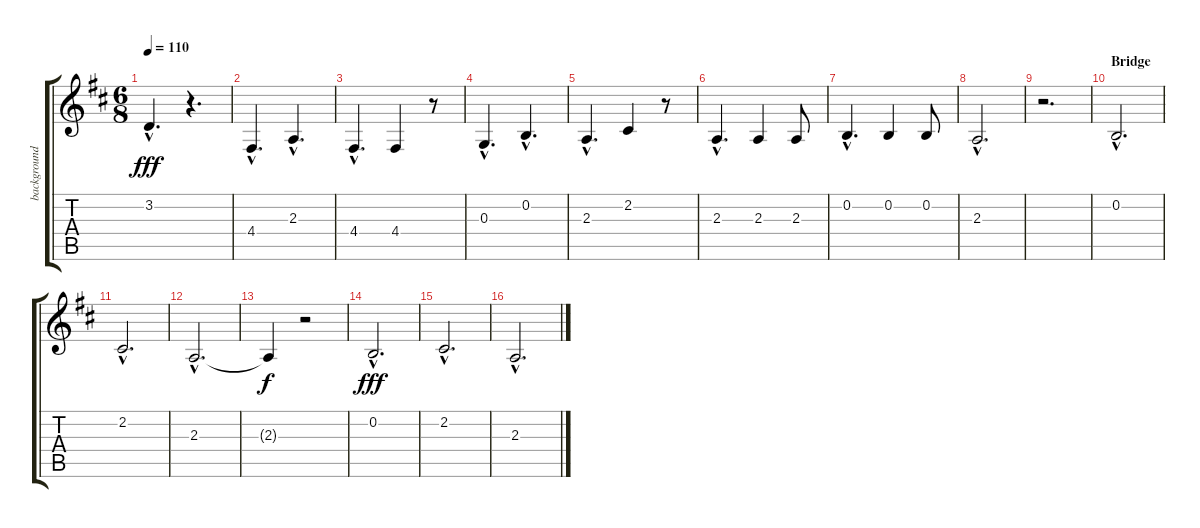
\track ("background vocals" "background") {instrument choiraahs}
\staff {score tabs}
\tuning (E4 B3 G3 D3 A2 E2) {hide}
\ts (6 8)
\tempo 110
\clef g2
\ks d
3.2{hac}.4{d dy fff} r.4{d} |
4.4{hac}.4{d} 2.3{hac}.4{d} |
4.4{hac}.4{d} 4.4.4 r.8 |
0.3{hac}.4{d} 0.2{hac}.4{d} |
2.3{hac}.4{d} 2.2.4 r.8 |
2.3{hac}.4{d} 2.3.4 2.3.8 |
0.2{hac}.4{d} 0.2.4 0.2.8 |
2.3{hac}.2{d} |
r.2{d} |
\section ("" "Bridge")
0.2{hac}.2{d} |
2.2{hac}.2{d} |
2.3{hac}.2{d} |
2.3{t}.4{dy f} r.2 |
0.2{hac}.2{d dy fff} |
2.2{hac}.2{d} |
2.3{hac}.2{d}
